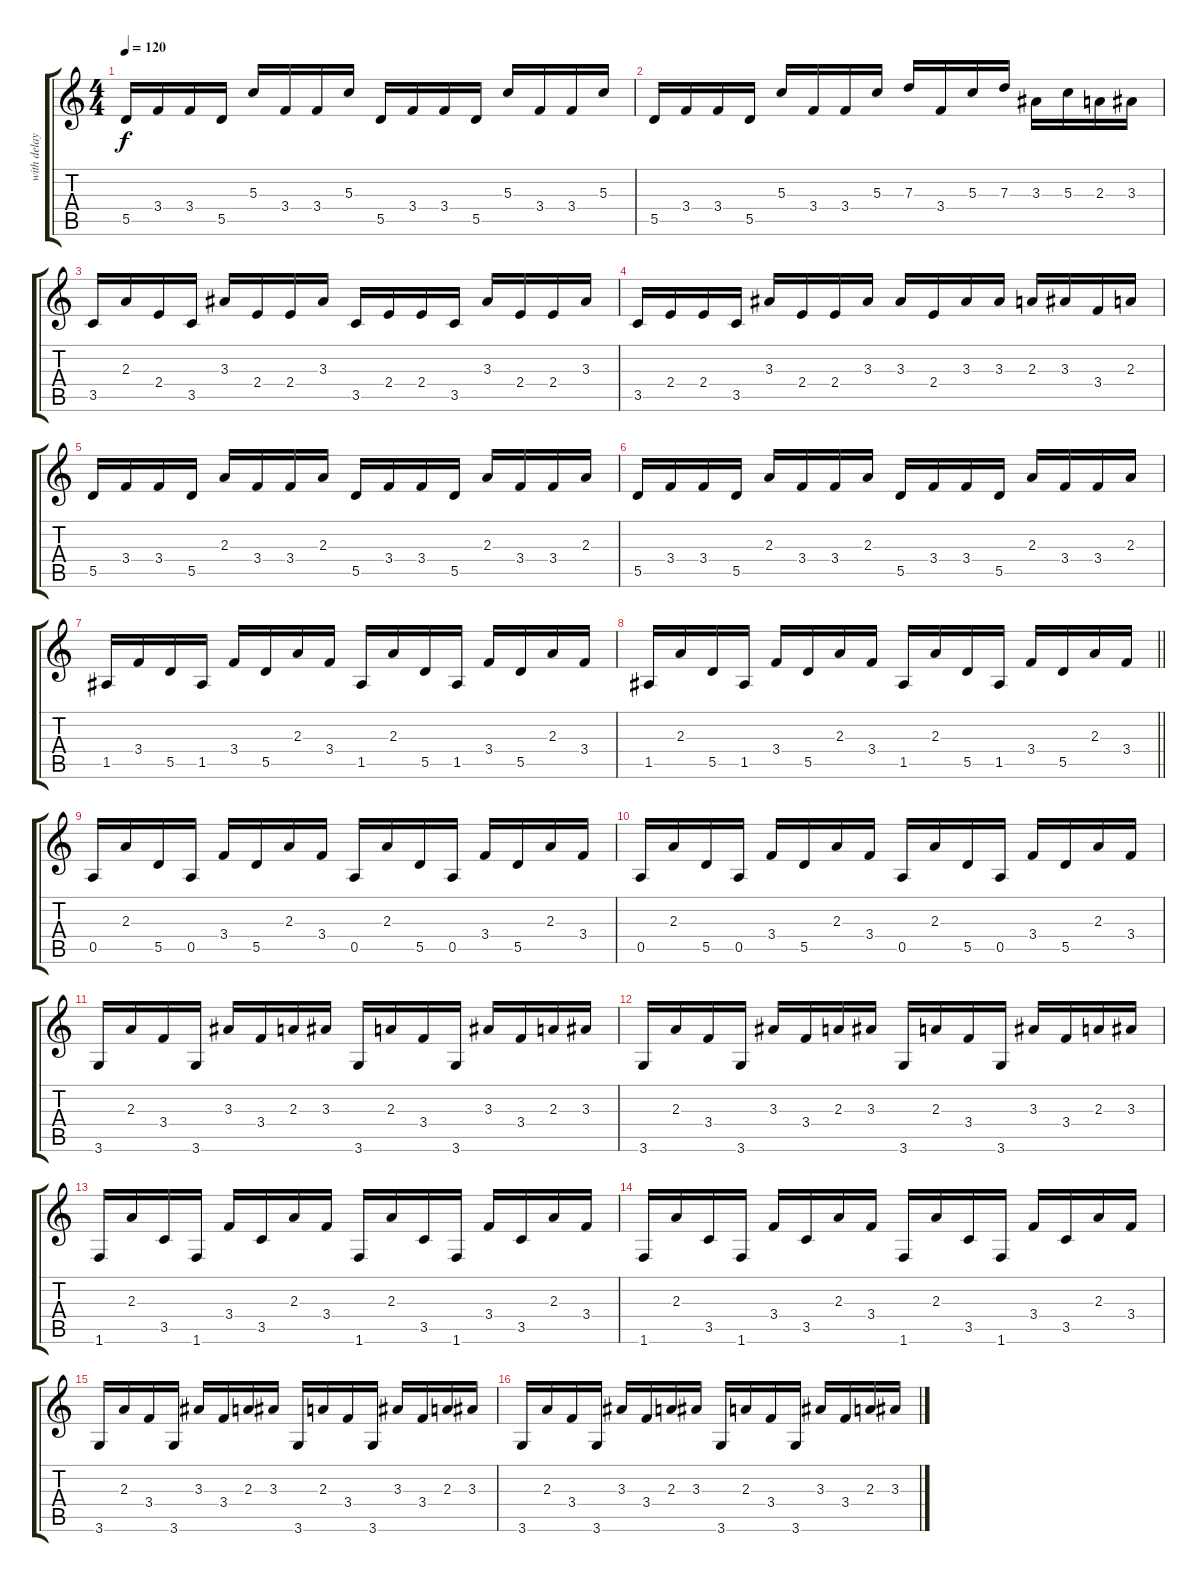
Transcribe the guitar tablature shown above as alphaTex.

\track ("with delay" "with delay") {instrument acousticguitarsteel}
\staff {score tabs}
\tuning (E4 C4 G3 D3 A2 E2) {hide}
\ts (4 4)
\section ("" "")
\tempo 120
\clef g2
\ks c
5.5.16{dy f} 3.4.16 3.4.16 5.5.16 5.3.16 3.4.16 3.4.16 5.3.16 5.5.16 3.4.16 3.4.16 5.5.16 5.3.16 3.4.16 3.4.16 5.3.16 |
5.5.16 3.4.16 3.4.16 5.5.16 5.3.16 3.4.16 3.4.16 5.3.16 7.3.16 3.4.16 5.3.16 7.3.16 3.3.16 5.3.16 2.3.16 3.3.16 |
3.5.16 2.3.16 2.4.16 3.5.16 3.3.16 2.4.16 2.4.16 3.3.16 3.5.16 2.4.16 2.4.16 3.5.16 3.3.16 2.4.16 2.4.16 3.3.16 |
3.5.16 2.4.16 2.4.16 3.5.16 3.3.16 2.4.16 2.4.16 3.3.16 3.3.16 2.4.16 3.3.16 3.3.16 2.3.16 3.3.16 3.4.16 2.3.16 |
5.5.16 3.4.16 3.4.16 5.5.16 2.3.16 3.4.16 3.4.16 2.3.16 5.5.16 3.4.16 3.4.16 5.5.16 2.3.16 3.4.16 3.4.16 2.3.16 |
5.5.16 3.4.16 3.4.16 5.5.16 2.3.16 3.4.16 3.4.16 2.3.16 5.5.16 3.4.16 3.4.16 5.5.16 2.3.16 3.4.16 3.4.16 2.3.16 |
1.5.16 3.4.16 5.5.16 1.5.16 3.4.16 5.5.16 2.3.16 3.4.16 1.5.16 2.3.16 5.5.16 1.5.16 3.4.16 5.5.16 2.3.16 3.4.16 |
\barLineRight lightlight
1.5.16 2.3.16 5.5.16 1.5.16 3.4.16 5.5.16 2.3.16 3.4.16 1.5.16 2.3.16 5.5.16 1.5.16 3.4.16 5.5.16 2.3.16 3.4.16 |
\section ("" "")
0.5.16 2.3.16 5.5.16 0.5.16 3.4.16 5.5.16 2.3.16 3.4.16 0.5.16 2.3.16 5.5.16 0.5.16 3.4.16 5.5.16 2.3.16 3.4.16 |
0.5.16 2.3.16 5.5.16 0.5.16 3.4.16 5.5.16 2.3.16 3.4.16 0.5.16 2.3.16 5.5.16 0.5.16 3.4.16 5.5.16 2.3.16 3.4.16 |
3.6.16 2.3.16 3.4.16 3.6.16 3.3.16 3.4.16 2.3.16 3.3.16 3.6.16 2.3.16 3.4.16 3.6.16 3.3.16 3.4.16 2.3.16 3.3.16 |
3.6.16 2.3.16 3.4.16 3.6.16 3.3.16 3.4.16 2.3.16 3.3.16 3.6.16 2.3.16 3.4.16 3.6.16 3.3.16 3.4.16 2.3.16 3.3.16 |
1.6.16 2.3.16 3.5.16 1.6.16 3.4.16 3.5.16 2.3.16 3.4.16 1.6.16 2.3.16 3.5.16 1.6.16 3.4.16 3.5.16 2.3.16 3.4.16 |
1.6.16 2.3.16 3.5.16 1.6.16 3.4.16 3.5.16 2.3.16 3.4.16 1.6.16 2.3.16 3.5.16 1.6.16 3.4.16 3.5.16 2.3.16 3.4.16 |
3.6.16 2.3.16 3.4.16 3.6.16 3.3.16 3.4.16 2.3.16 3.3.16 3.6.16 2.3.16 3.4.16 3.6.16 3.3.16 3.4.16 2.3.16 3.3.16 |
3.6.16 2.3.16 3.4.16 3.6.16 3.3.16 3.4.16 2.3.16 3.3.16 3.6.16 2.3.16 3.4.16 3.6.16 3.3.16 3.4.16 2.3.16 3.3.16
